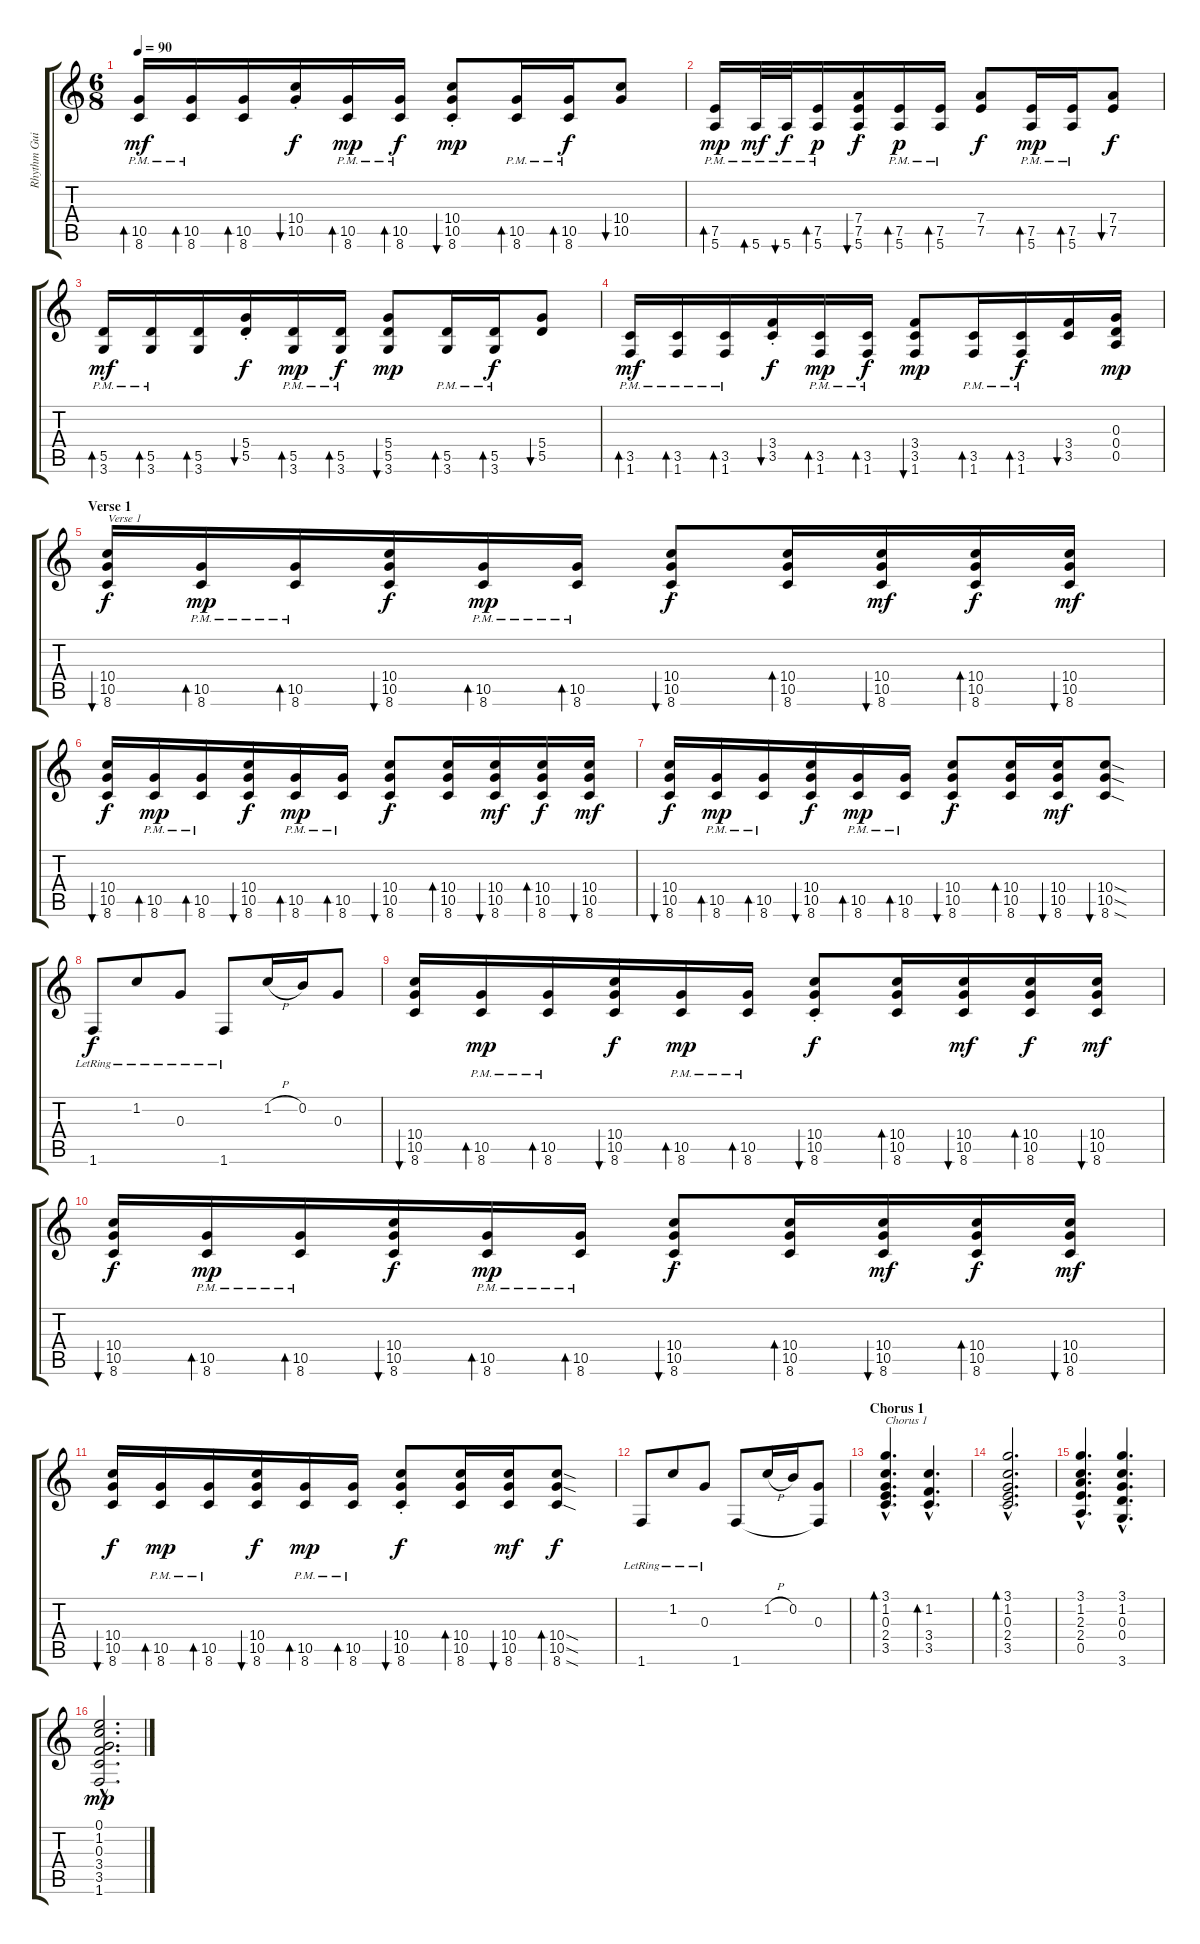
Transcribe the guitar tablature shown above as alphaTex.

\track ("Rhythm Guitar" "Rhythm Gui") {instrument acousticguitarnylon}
\staff {score tabs}
\tuning (E4 B3 G3 D3 A2 E2) {hide}
\ts (6 8)
\tempo 90
\clef g2
\ks c
(10.5{pm} 8.6{pm}).16{bd 60 dy mf} (10.5{pm} 8.6{pm}).16{bd 60} (10.5 8.6).16{bd 60} (10.4{st} 10.5{st}).16{bu 60 dy f} (10.5{pm} 8.6{pm}).16{bd 60 dy mp} (10.5{pm} 8.6{pm}).16{bd 60 dy f} (10.4{st} 10.5 8.6).8{bu 60 dy mp} (10.5{pm} 8.6{pm}).16{bd 60} (10.5{pm} 8.6{pm}).16{bd 60 dy f} (10.4 10.5).8{bu 60} |
(7.5{pm} 5.6{pm}).16{bd 60 dy mp} 5.6{pm}.32{bd 60 dy mf} 5.6{pm}.32{bu 60 dy f} (7.5{pm} 5.6{pm}).16{bd 60 dy p} (7.4{st} 7.5{st} 5.6{st}).16{bu 60 dy f} (7.5{pm} 5.6{pm}).16{bd 60 dy p} (7.5{pm} 5.6{pm}).16{bd 60} (7.4 7.5).8{dy f} (7.5{pm} 5.6{pm}).16{bd 60 dy mp} (7.5{pm} 5.6{pm}).16{bd 60} (7.4 7.5).8{bu 60 dy f} |
(5.5{pm} 3.6{pm}).16{bd 60 dy mf} (5.5{pm} 3.6{pm}).16{bd 60} (5.5 3.6).16{bd 60} (5.4{st} 5.5{st}).16{bu 60 dy f} (5.5{pm} 3.6{pm}).16{bd 60 dy mp} (5.5{pm} 3.6{pm}).16{bd 60 dy f} (5.4 5.5 3.6).8{bu 60 dy mp} (5.5{pm} 3.6{pm}).16{bd 60} (5.5{pm} 3.6{pm}).16{bd 60 dy f} (5.4 5.5).8{bu 60} |
(3.5{pm} 1.6{pm}).16{bd 60 dy mf} (3.5{pm} 1.6{pm}).16{bd 60} (3.5{pm} 1.6{pm}).16{bd 60} (3.4{st} 3.5{st}).16{bu 60 dy f} (3.5{pm} 1.6{pm}).16{bd 60 dy mp} (3.5{pm} 1.6{pm}).16{bd 60 dy f} (3.4 3.5 1.6).8{bu 60 dy mp} (3.5{pm} 1.6{pm}).16{bd 60} (3.5{pm} 1.6{pm}).16{bd 60 dy f} (3.4 3.5).16{bu 60} (0.3 0.4 0.5).16{dy mp} |
\section ("" "Verse 1")
(10.4 10.5 8.6).16{bu 60 txt "Verse 1" dy f volume 9 instrument overdrivenguitar} (10.5 8.6{pm}).16{bd 60 dy mp} (10.5 8.6{pm}).16{bd 60} (10.4 10.5 8.6).16{bu 60 dy f} (10.5{pm} 8.6{pm}).16{bd 60 dy mp} (10.5{pm} 8.6{pm}).16{bd 60} (10.4{st} 10.5{st} 8.6).8{bu 60 dy f} (10.4 10.5 8.6).16{bd 60} (10.4 10.5 8.6).16{bu 60 dy mf} (10.4 10.5 8.6).16{bd 60 dy f} (10.4 10.5 8.6).16{bu 60 dy mf} |
(10.4 10.5 8.6).16{bu 60 dy f} (10.5{pm} 8.6{pm}).16{bd 60 dy mp} (10.5{pm} 8.6{pm}).16{bd 60} (10.4 10.5 8.6).16{bu 60 dy f} (10.5{pm} 8.6{pm}).16{bd 60 dy mp} (10.5{pm} 8.6{pm}).16{bd 60} (10.4{st} 10.5 8.6).8{bu 60 dy f} (10.4 10.5 8.6).16{bd 60} (10.4 10.5 8.6).16{bu 60 dy mf} (10.4 10.5 8.6).16{bd 60 dy f} (10.4 10.5 8.6).16{bu 60 dy mf} |
(10.4 10.5 8.6).16{bu 60 dy f} (10.5{pm} 8.6{pm}).16{bd 60 dy mp} (10.5{pm} 8.6{pm}).16{bd 60} (10.4 10.5 8.6).16{bu 60 dy f} (10.5{pm} 8.6{pm}).16{bd 60 dy mp} (10.5{pm} 8.6{pm}).16{bd 60} (10.4{st} 10.5{st} 8.6).8{bu 60 dy f} (10.4 10.5 8.6).16{bd 60} (10.4 10.5 8.6).16{bu 60 dy mf} (10.4{sod} 10.5{sod} 8.6{sod}).8{bu 60} |
1.6{lr}.8{dy f} 1.2{lr}.8 0.3{lr}.8 1.6{lr}.8 1.2{h}.16 0.2.16 0.3.8 |
(10.4 10.5 8.6).16{bu 60} (10.5 8.6{pm}).16{bd 60 dy mp} (10.5 8.6{pm}).16{bd 60} (10.4 10.5 8.6).16{bu 60 dy f} (10.5{pm} 8.6{pm}).16{bd 60 dy mp} (10.5{pm} 8.6{pm}).16{bd 60} (10.4{st} 10.5{st} 8.6).8{bu 60 dy f} (10.4 10.5 8.6).16{bd 60} (10.4 10.5 8.6).16{bu 60 dy mf} (10.4 10.5 8.6).16{bd 60 dy f} (10.4 10.5 8.6).16{bu 60 dy mf} |
(10.4 10.5 8.6).16{bu 60 dy f} (10.5{pm} 8.6{pm}).16{bd 60 dy mp} (10.5{pm} 8.6{pm}).16{bd 60} (10.4 10.5 8.6).16{bu 60 dy f} (10.5{pm} 8.6{pm}).16{bd 60 dy mp} (10.5{pm} 8.6{pm}).16{bd 60} (10.4{st} 10.5 8.6).8{bu 60 dy f} (10.4 10.5 8.6).16{bd 60} (10.4 10.5 8.6).16{bu 60 dy mf} (10.4 10.5 8.6).16{bd 60 dy f} (10.4 10.5 8.6).16{bu 60 dy mf} |
(10.4 10.5 8.6).16{bu 60 dy f} (10.5{pm} 8.6{pm}).16{bd 60 dy mp} (10.5{pm} 8.6{pm}).16{bd 60} (10.4 10.5 8.6).16{bu 60 dy f} (10.5{pm} 8.6{pm}).16{bd 60 dy mp} (10.5{pm} 8.6{pm}).16{bd 60} (10.4{st} 10.5{st} 8.6).8{bu 60 dy f} (10.4 10.5 8.6).16{bd 60} (10.4 10.5 8.6).16{bu 60 dy mf} (10.4{sod} 10.5{sod} 8.6{sod}).8{bd 60 dy f} |
1.6{lr}.8 1.2{lr}.8 0.3{lr}.8 1.6.8 1.2{h}.16 0.2.16 (0.3 1.6{t}).8 |
\section ("" "Chorus 1")
(3.1{hac} 1.2{hac} 0.3{hac} 2.4{hac} 3.5{hac}).4{d bd 60 txt "Chorus 1"} (1.2{hac} 3.4{hac} 3.5{hac}).4{d bd 30} |
(3.1{hac} 1.2{hac} 0.3{hac} 2.4{hac} 3.5{hac}).2{d bd 120} |
(3.1{hac} 1.2{hac} 2.3{hac} 2.4{hac} 0.5{hac}).4{d} (3.1{hac} 1.2{hac} 0.3{hac} 0.4{hac} 3.6{hac}).4{d} |
(0.1{hac} 1.2{hac} 0.3{hac} 3.4{hac} 3.5{hac} 1.6{hac}).2{d dy mp}
